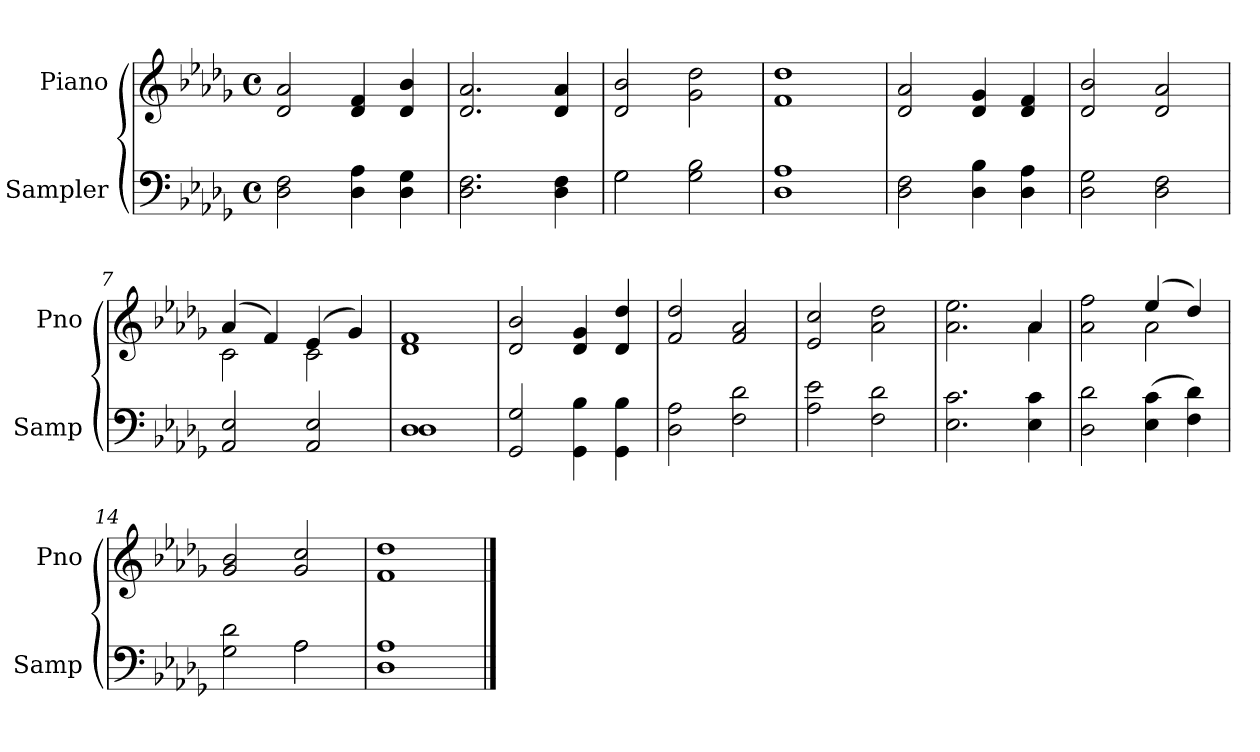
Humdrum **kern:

**kern	**kern
*part2	*part1
*staff2	*staff1
*I"Sampler	*I"Piano
*I'Samp	*I'Pno
*clefF4	*clefG2
*k[b-e-a-d-g-]	*k[b-e-a-d-g-]
*D-:	*D-:
*M4/4	*M4/4
*met(c)	*met(c)
=1	=1
2D- 2F	2d- 2a-
4D- 4A-	4d- 4f
4D- 4G-	4d- 4b-
=2	=2
2.D- 2.F	2.d- 2.a-
4D- 4F	4d- 4a-
=3	=3
*^	*
2G-\	2G-	2d- 2b-
2G- 2B-	2ryy	2g- 2dd-
*v	*v	*
=4	=4
1D- 1A-	1f 1dd-
=5	=5
2D- 2F	2d- 2a-
4D- 4B-	4d- 4g-
4D- 4A-	4d- 4f
=6	=6
2D- 2G-	2d- 2b-
2D- 2F	2d- 2a-
=7	=7
*	*^
2AA- 2E-	(4a-/	2c
.	4f/)	.
2AA- 2E-	(4e-/	2c
.	4g-/)	.
*	*v	*v
=8	=8
*^	*
1D-/	1D-	1d- 1f
*v	*v	*
=9	=9
2GG- 2G-	2d- 2b-
4GG- 4B-	4d- 4g-
4GG- 4B-	4d- 4dd-
=10	=10
2D- 2A-	2f 2dd-
2F 2d-	2f 2a-
=11	=11
2A- 2e-	2e- 2cc
2F 2d-	2a- 2dd-
=12	=12
*	*^
2.E- 2.c	2.a- 2.ee-	2.ryy
4E- 4c	4a-/	4a-
=13	=13	=13
2D- 2d-	2a- 2ff	2ryy
(4E- 4c	(4ee-/	2a-
4F 4d-)	4dd-/)	.
*	*v	*v
=14	=14
*^	*
2G- 2d-	2ryy	2g- 2b-
2A-\	2A-	2g- 2cc
*v	*v	*
=15	=15
1D- 1A-	1f 1dd-
==	==
*-	*-
